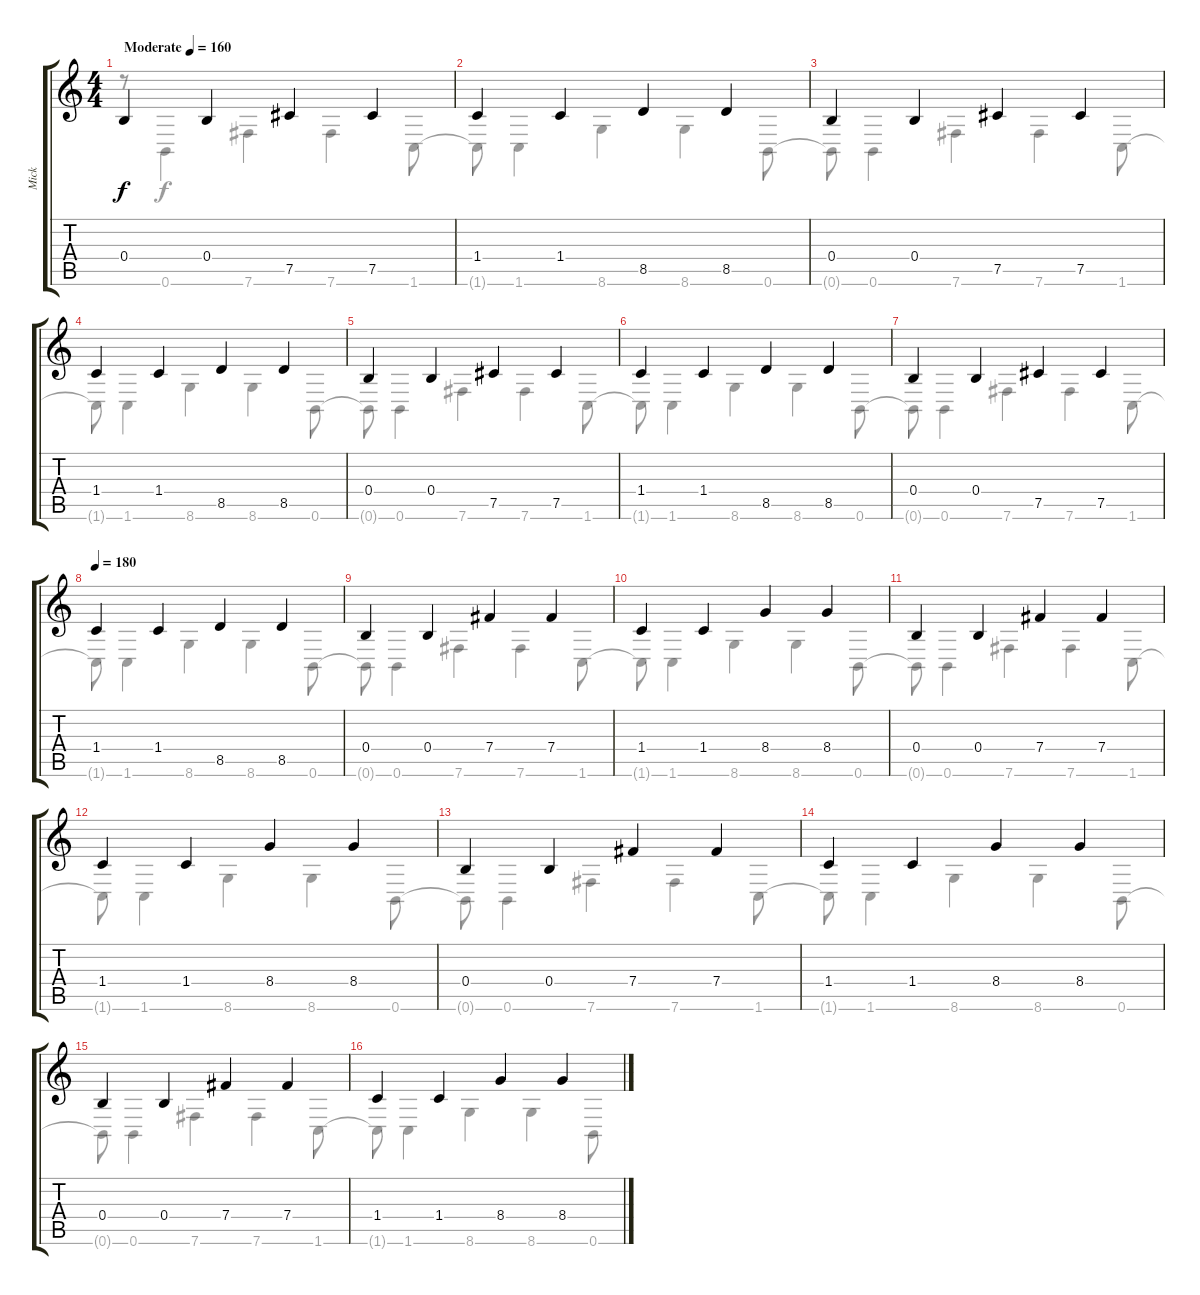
\track ("Mick" "Mick") {instrument distortionguitar}
\staff {score tabs}
\tuning (Db4 Ab3 E3 B2 Gb2 B1) {hide}
\voice
\ts (4 4)
\tempo (160 "Moderate")
\clef g2
\ks c
0.4.4{dy f instrument distortionguitar} 0.4.4 7.5.4 7.5.4 |
1.4.4 1.4.4 8.5.4 8.5.4 |
0.4.4 0.4.4 7.5.4 7.5.4 |
1.4.4 1.4.4 8.5.4 8.5.4 |
0.4.4 0.4.4 7.5.4 7.5.4 |
1.4.4 1.4.4 8.5.4 8.5.4 |
0.4.4 0.4.4 7.5.4 7.5.4 |
\tempo 180
1.4.4 1.4.4 8.5.4 8.5.4 |
0.4.4 0.4.4 7.4.4 7.4.4 |
1.4.4 1.4.4 8.4.4 8.4.4 |
0.4.4 0.4.4 7.4.4 7.4.4 |
1.4.4 1.4.4 8.4.4 8.4.4 |
0.4.4 0.4.4 7.4.4 7.4.4 |
1.4.4 1.4.4 8.4.4 8.4.4 |
0.4.4 0.4.4 7.4.4 7.4.4 |
1.4.4 1.4.4 8.4.4 8.4.4
\voice
\clef g2
\ottava regular
\simile none
\ks c
r.8{dy f} 0.6.4 7.6.4 7.6.4 1.6.8 |
1.6{t}.8 1.6.4 8.6.4 8.6.4 0.6.8 |
0.6{t}.8 0.6.4 7.6.4 7.6.4 1.6.8 |
1.6{t}.8 1.6.4 8.6.4 8.6.4 0.6.8 |
0.6{t}.8 0.6.4 7.6.4 7.6.4 1.6.8 |
1.6{t}.8 1.6.4 8.6.4 8.6.4 0.6.8 |
0.6{t}.8 0.6.4 7.6.4 7.6.4 1.6.8 |
1.6{t}.8 1.6.4 8.6.4 8.6.4 0.6.8 |
0.6{t}.8 0.6.4 7.6.4 7.6.4 1.6.8 |
1.6{t}.8 1.6.4 8.6.4 8.6.4 0.6.8 |
0.6{t}.8 0.6.4 7.6.4 7.6.4 1.6.8 |
1.6{t}.8 1.6.4 8.6.4 8.6.4 0.6.8 |
0.6{t}.8 0.6.4 7.6.4 7.6.4 1.6.8 |
1.6{t}.8 1.6.4 8.6.4 8.6.4 0.6.8 |
0.6{t}.8 0.6.4 7.6.4 7.6.4 1.6.8 |
1.6{t}.8 1.6.4 8.6.4 8.6.4 0.6.8
